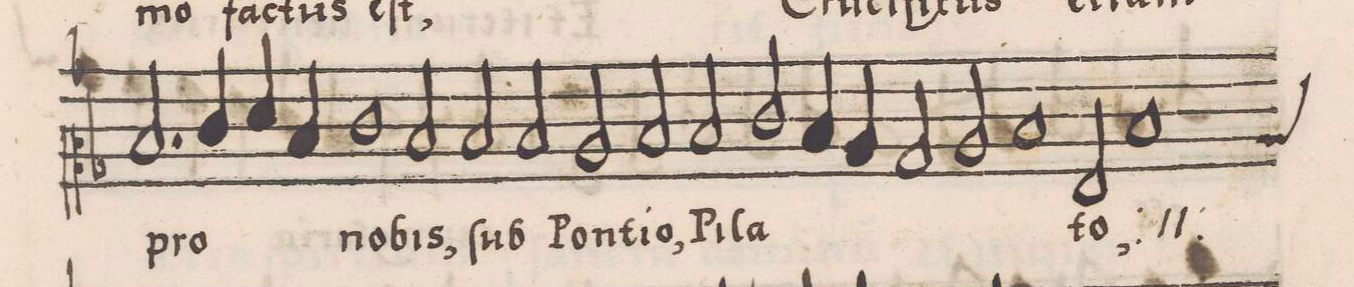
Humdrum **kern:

**kern	**text
*I"CANTVS	*
*clefC2	*
*k[b-]	*
*met(c|)	*
*M2/1	*
2.d/	pro
=102	=102
4e/	.
4f/	.
4d/	.
1e	no-
=103	=103
2d/	-bis,
2d/	ſub
2d/	Pon-
2c/	-ti-
=104	=104
2d/	  o,
2d/	Pi-
2e/	-la-
4d/	.
4c/	.
=105	=105
2B-/	.
2c/	.
1d	.
=106	=106
2G/	-to,
*custos:c	*
*	*ij
1d	Pi-
*-	*-
